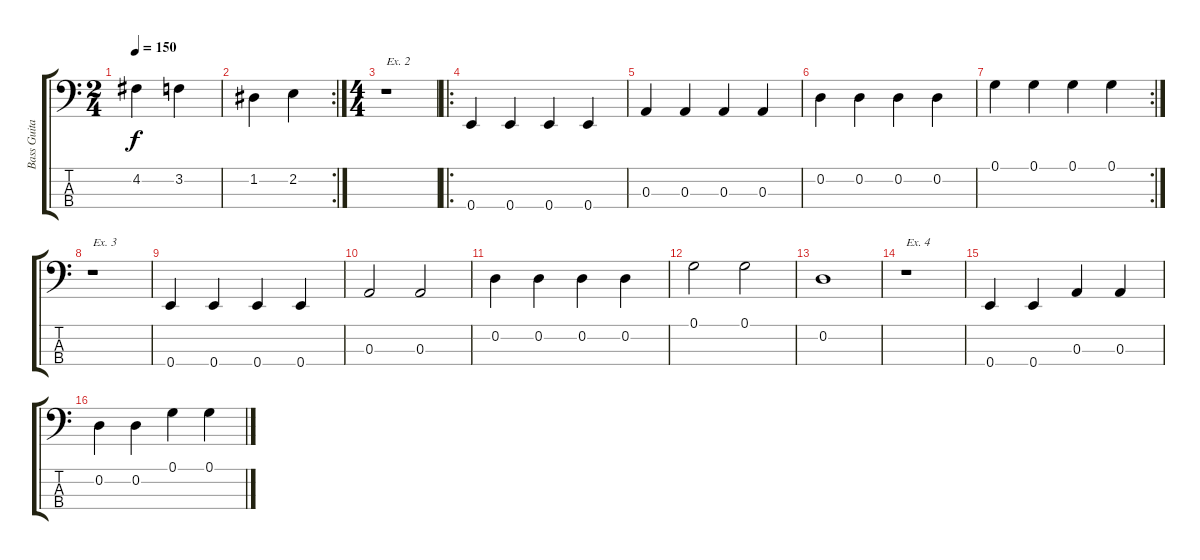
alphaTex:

\track ("Bass Guitar" "Bass Guita") {instrument electricbasspick}
\staff {score tabs}
\tuning (G2 D2 A1 E1) {hide}
\ts (2 4)
\tempo 150
\clef f4
\ks c
4.2.4{dy f} 3.2.4 |
\rc 2
1.2.4 2.2.4 |
\ts (4 4)
r.1{txt "Ex. 2"} |
\ro
0.4.4 0.4.4 0.4.4 0.4.4 |
0.3.4 0.3.4 0.3.4 0.3.4 |
0.2.4 0.2.4 0.2.4 0.2.4 |
\rc 2
0.1.4 0.1.4 0.1.4 0.1.4 |
r.1{txt "Ex. 3"} |
0.4.4 0.4.4 0.4.4 0.4.4 |
0.3.2 0.3.2 |
0.2.4 0.2.4 0.2.4 0.2.4 |
0.1.2 0.1.2 |
0.2.1 |
r.1{txt "Ex. 4"} |
0.4.4 0.4.4 0.3.4 0.3.4 |
0.2.4 0.2.4 0.1.4 0.1.4
